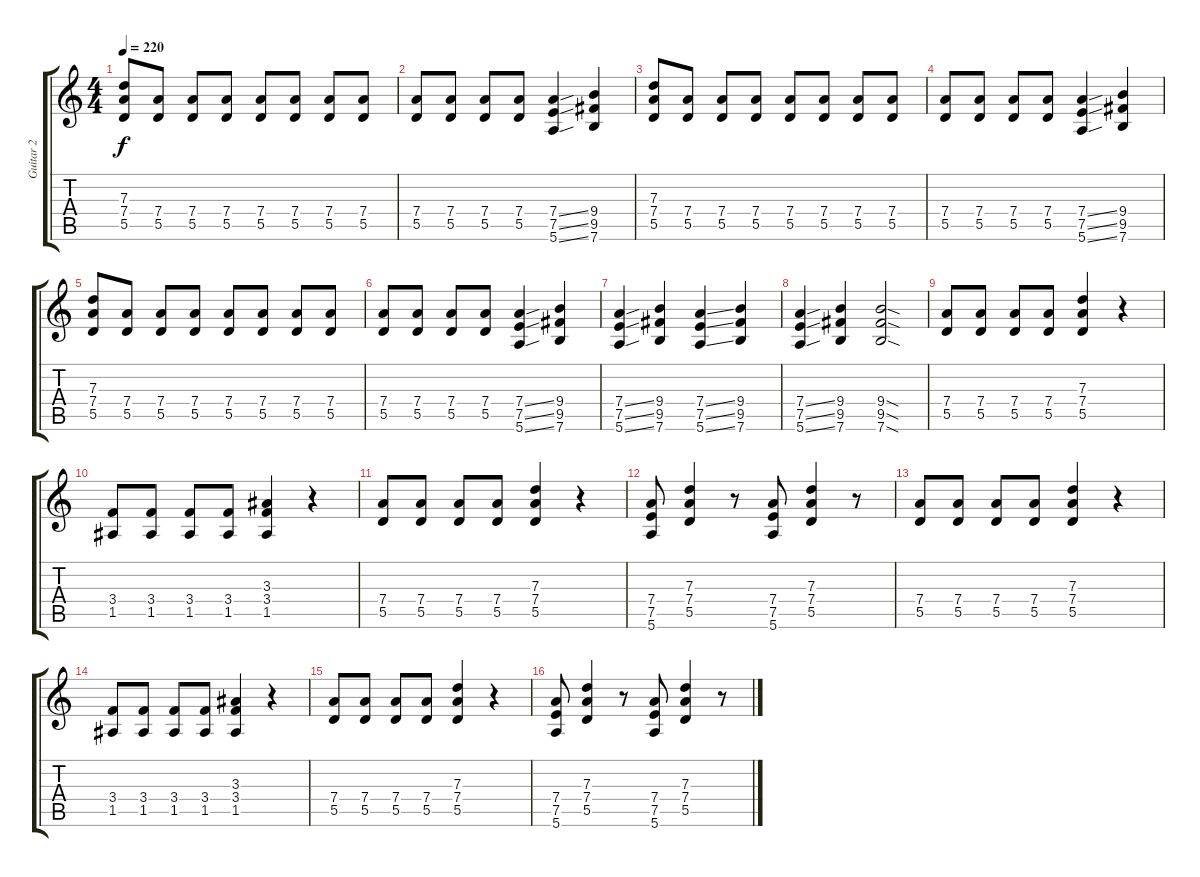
\track ("Guitar 2" "Guitar 2") {instrument distortionguitar}
\staff {score tabs}
\tuning (E4 B3 G3 D3 A2 E2) {hide}
\ts (4 4)
\tempo 220
\clef g2
\ks c
(7.3 7.4 5.5).8{dy f} (7.4 5.5).8 (7.4 5.5).8 (7.4 5.5).8 (7.4 5.5).8 (7.4 5.5).8 (7.4 5.5).8 (7.4 5.5).8 |
(7.4 5.5).8 (7.4 5.5).8 (7.4 5.5).8 (7.4 5.5).8 (7.4{ss} 7.5{ss} 5.6{ss}).4 (9.4 9.5 7.6).4 |
(7.3 7.4 5.5).8 (7.4 5.5).8 (7.4 5.5).8 (7.4 5.5).8 (7.4 5.5).8 (7.4 5.5).8 (7.4 5.5).8 (7.4 5.5).8 |
(7.4 5.5).8 (7.4 5.5).8 (7.4 5.5).8 (7.4 5.5).8 (7.4{ss} 7.5{ss} 5.6{ss}).4 (9.4 9.5 7.6).4 |
(7.3 7.4 5.5).8 (7.4 5.5).8 (7.4 5.5).8 (7.4 5.5).8 (7.4 5.5).8 (7.4 5.5).8 (7.4 5.5).8 (7.4 5.5).8 |
(7.4 5.5).8 (7.4 5.5).8 (7.4 5.5).8 (7.4 5.5).8 (7.4{ss} 7.5{ss} 5.6{ss}).4 (9.4 9.5 7.6).4 |
(7.4{ss} 7.5{ss} 5.6{ss}).4 (9.4 9.5 7.6).4 (7.4{ss} 7.5{ss} 5.6{ss}).4 (9.4 9.5 7.6).4 |
(7.4{ss} 7.5{ss} 5.6{ss}).4 (9.4 9.5 7.6).4 (9.4{sod} 9.5{sod} 7.6{sod}).2 |
(7.4 5.5).8 (7.4 5.5).8 (7.4 5.5).8 (7.4 5.5).8 (7.3 7.4 5.5).4 r.4 |
(3.4 1.5).8 (3.4 1.5).8 (3.4 1.5).8 (3.4 1.5).8 (3.3 3.4 1.5).4 r.4 |
(7.4 5.5).8 (7.4 5.5).8 (7.4 5.5).8 (7.4 5.5).8 (7.3 7.4 5.5).4 r.4 |
(7.4 7.5 5.6).8 (7.3 7.4 5.5).4 r.8 (7.4 7.5 5.6).8 (7.3 7.4 5.5).4 r.8 |
(7.4 5.5).8 (7.4 5.5).8 (7.4 5.5).8 (7.4 5.5).8 (7.3 7.4 5.5).4 r.4 |
(3.4 1.5).8 (3.4 1.5).8 (3.4 1.5).8 (3.4 1.5).8 (3.3 3.4 1.5).4 r.4 |
(7.4 5.5).8 (7.4 5.5).8 (7.4 5.5).8 (7.4 5.5).8 (7.3 7.4 5.5).4 r.4 |
(7.4 7.5 5.6).8 (7.3 7.4 5.5).4 r.8 (7.4 7.5 5.6).8 (7.3 7.4 5.5).4 r.8
